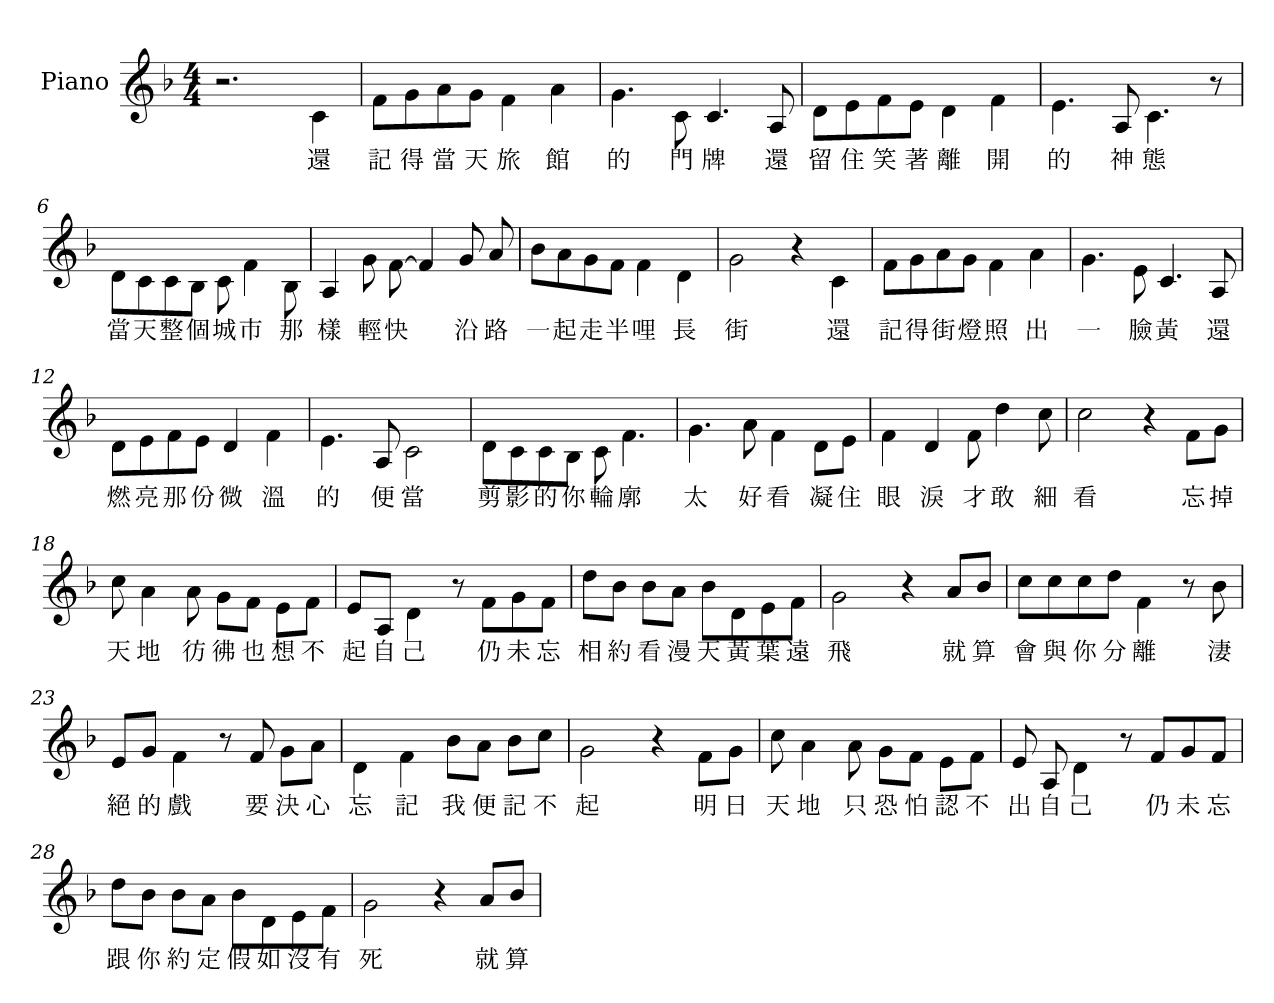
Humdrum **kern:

**kern	**text
*part1	*part1
*staff1	*staff1
*I"Piano	*
*I'Pno	*
*clefG2	*
*k[b-]	*
*M4/4	*
*MM60	*
=1	=1
2.r	.
4c\	還
=2	=2
8f\L	記
8g\	得
8a\	當
8g\J	天
4f\	旅
4a\	館
=3	=3
4.g\	的
8c\	門
4.c/	牌
8A/	還
=4	=4
8d\L	留
8e\	住
8f\	笑
8e\J	著
4d\	離
4f\	開
=5	=5
4.e\	的
8A/	神
4.c\	態
8r	.
!!LO:LB:g=z
=6	=6
8d\L	當
8c\	天
8c\	整
8B-\J	個
8c\	城
4f\	市
8B-\	那
=7	=7
4A/	樣
8g\	輕
[8f\	快
4f/]	.
8g/	沿
8a/	路
=8	=8
8b-\L	一
8a\	起
8g\	走
8f\J	半
4f\	哩
4d\	長
=9	=9
2g\	街
4r	.
4c\	還
=10	=10
8f\L	記
8g\	得
8a\	街
8g\J	燈
4f\	照
4a\	出
!!LO:LB:g=z
=11	=11
4.g\	一
8e\	臉
4.c/	黃
8A/	還
=12	=12
8d\L	燃
8e\	亮
8f\	那
8e\J	份
4d/	微
4f\	溫
=13	=13
4.e\	的
8A/	便
2c\	當
=14	=14
8d\L	剪
8c\	影
8c\	的
8B-\J	你
8c\	輪
4.f\	廓
=15	=15
4.g\	太
8a\	好
4f\	看
8d\L	凝
8e\J	住
=16	=16
4f\	眼
4d/	淚
8f\	才
4dd\	敢
8cc\	細
!!LO:LB:g=z
=17	=17
2cc\	看
4r	.
8f\L	忘
8g\J	掉
=18	=18
8cc\	天
4a\	地
8a\	彷
8g\L	彿
8f\J	也
8e\L	想
8f\J	不
=19	=19
8e/L	起
8A/J	自
4d\	己
8r	.
8f\L	仍
8g\	未
8f\J	忘
=20	=20
8dd\L	相
8b-\J	約
8b-\L	看
8a\J	漫
8b-\L	天
8d\	黃
8e\	葉
8f\J	遠
=21	=21
2g\	飛
4r	.
8a/L	就
8b-/J	算
!!LO:LB:g=z
=22	=22
8cc\L	會
8cc\	與
8cc\	你
8dd\J	分
4f\	離
8r	.
8b-\	淒
=23	=23
8e/L	絕
8g/J	的
4f\	戲
8r	.
8f/	要
8g\L	決
8a\J	心
=24	=24
4d\	忘
4f\	記
8b-\L	我
8a\J	便
8b-\L	記
8cc\J	不
=25	=25
2g\	起
4r	.
8f\L	明
8g\J	日
=26	=26
8cc\	天
4a\	地
8a\	只
8g\L	恐
8f\J	怕
8e\L	認
8f\J	不
!!LO:LB:g=z
=27	=27
8e/	出
8A/	自
4d\	己
8r	.
8f/L	仍
8g/	未
8f/J	忘
=28	=28
8dd\L	跟
8b-\J	你
8b-\L	約
8a\J	定
8b-\L	假
8d\	如
8e\	沒
8f\J	有
=29	=29
2g\	死
4r	.
8a/L	就
8b-/J	算
=	=
*-	*-
